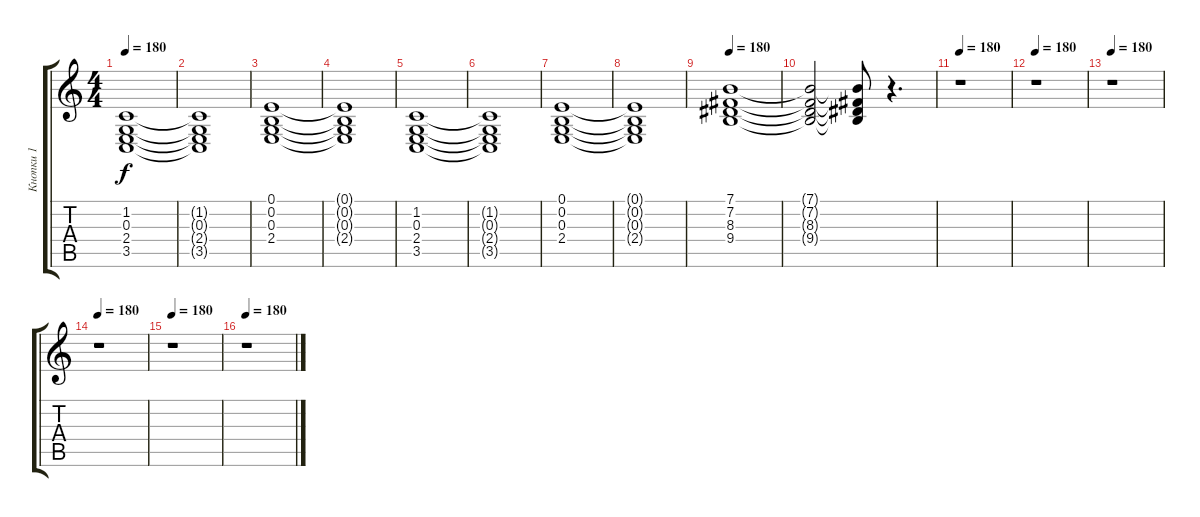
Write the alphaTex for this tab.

\track ("Кнопки 1" "Кнопки 1") {instrument stringensemble2}
\staff {score tabs}
\tuning (E4 B3 G3 D3 A2 E2) {hide}
\ts (4 4)
\tempo 180
\clef g2
\ks c
(1.2 0.3 2.4 3.5).1{dy f} |
(1.2{t} 0.3{t} 2.4{t} 3.5{t}).1 |
(0.1 0.2 0.3 2.4).1 |
(0.1{t} 0.2{t} 0.3{t} 2.4{t}).1 |
(1.2 0.3 2.4 3.5).1 |
(1.2{t} 0.3{t} 2.4{t} 3.5{t}).1 |
(0.1 0.2 0.3 2.4).1 |
(0.1{t} 0.2{t} 0.3{t} 2.4{t}).1 |
\tempo 180
(7.1 7.2 8.3 9.4).1 |
(7.1{t} 7.2{t} 8.3{t} 9.4{t}).2 (7.1{t} 7.2{t} 8.3{t} 9.4{t}).8 r.4{d} |
\tempo 180
r.1 |
\tempo 180
r.1 |
\tempo 180
r.1 |
\tempo 180
r.1 |
\tempo 180
r.1 |
\tempo 180
r.1
